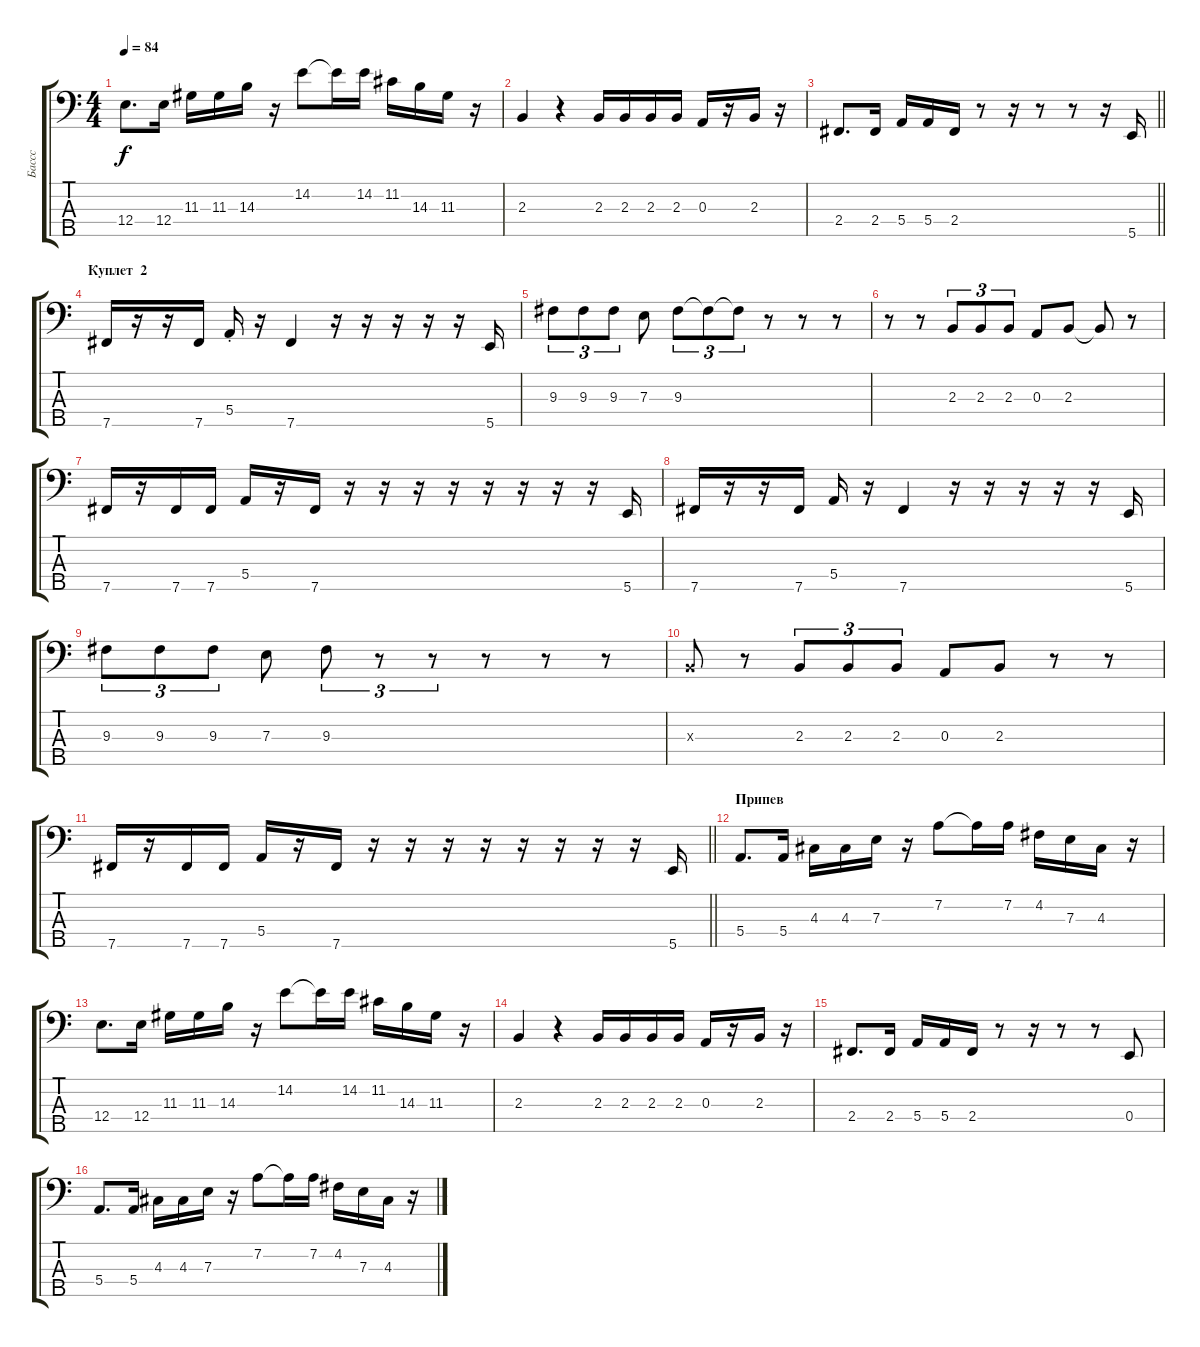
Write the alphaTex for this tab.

\track ("Бассс" "Бассс") {instrument electricbassfinger}
\staff {score tabs}
\tuning (G2 D2 A1 E1 B0) {hide}
\ts (4 4)
\tempo 84
\clef f4
\ks c
12.4.8{d dy f} 12.4.16 11.3.16 11.3.16 14.3.16 r.16 14.2.8 14.2{t}.16 14.2.16 11.2.16 14.3.16 11.3.16 r.16 |
2.3.4 r.4 2.3.16 2.3.16 2.3.16 2.3.16 0.3.16 r.16 2.3.16 r.16 |
\barLineRight lightlight
2.4.8{d} 2.4.16 5.4.16 5.4.16 2.4.16 r.8 r.16 r.8 r.8 r.16 5.5.16 |
\section ("" "Куплет  2")
7.5.16 r.16 r.16 7.5.16 5.4{st}.16 r.16 7.5.4 r.16 r.16 r.16 r.16 r.16 5.5.16 |
9.3.8{tu (3 2)} 9.3.8{tu (3 2)} 9.3.8{tu (3 2)} 7.3.8 9.3.8{tu (3 2)} 9.3{t}.8{tu (3 2)} 9.3{t}.8{tu (3 2)} r.8 r.8 r.8 |
r.8 r.8 2.3.8{tu (3 2)} 2.3.8{tu (3 2)} 2.3.8{tu (3 2)} 0.3.8 2.3.8 2.3{t}.8 r.8 |
7.5.16 r.16 7.5.16 7.5.16 5.4.16 r.16 7.5.16 r.16 r.16 r.16 r.16 r.16 r.16 r.16 r.16 5.5.16 |
7.5.16 r.16 r.16 7.5.16 5.4.16 r.16 7.5.4 r.16 r.16 r.16 r.16 r.16 5.5.16 |
9.3.8{tu (3 2)} 9.3.8{tu (3 2)} 9.3.8{tu (3 2)} 7.3.8 9.3.8{tu (3 2)} r.8{tu (3 2)} r.8{tu (3 2)} r.8 r.8 r.8 |
2.3{x}.8 r.8 2.3.8{tu (3 2)} 2.3.8{tu (3 2)} 2.3.8{tu (3 2)} 0.3.8 2.3.8 r.8 r.8 |
\barLineRight lightlight
7.5.16 r.16 7.5.16 7.5.16 5.4.16 r.16 7.5.16 r.16 r.16 r.16 r.16 r.16 r.16 r.16 r.16 5.5.16 |
\section ("" "Припев")
5.4.8{d} 5.4.16 4.3.16 4.3.16 7.3.16 r.16 7.2.8 7.2{t}.16 7.2.16 4.2.16 7.3.16 4.3.16 r.16 |
12.4.8{d} 12.4.16 11.3.16 11.3.16 14.3.16 r.16 14.2.8 14.2{t}.16 14.2.16 11.2.16 14.3.16 11.3.16 r.16 |
2.3.4 r.4 2.3.16 2.3.16 2.3.16 2.3.16 0.3.16 r.16 2.3.16 r.16 |
2.4.8{d} 2.4.16 5.4.16 5.4.16 2.4.16 r.8 r.16 r.8 r.8 0.4.8 |
5.4.8{d} 5.4.16 4.3.16 4.3.16 7.3.16 r.16 7.2.8 7.2{t}.16 7.2.16 4.2.16 7.3.16 4.3.16 r.16
